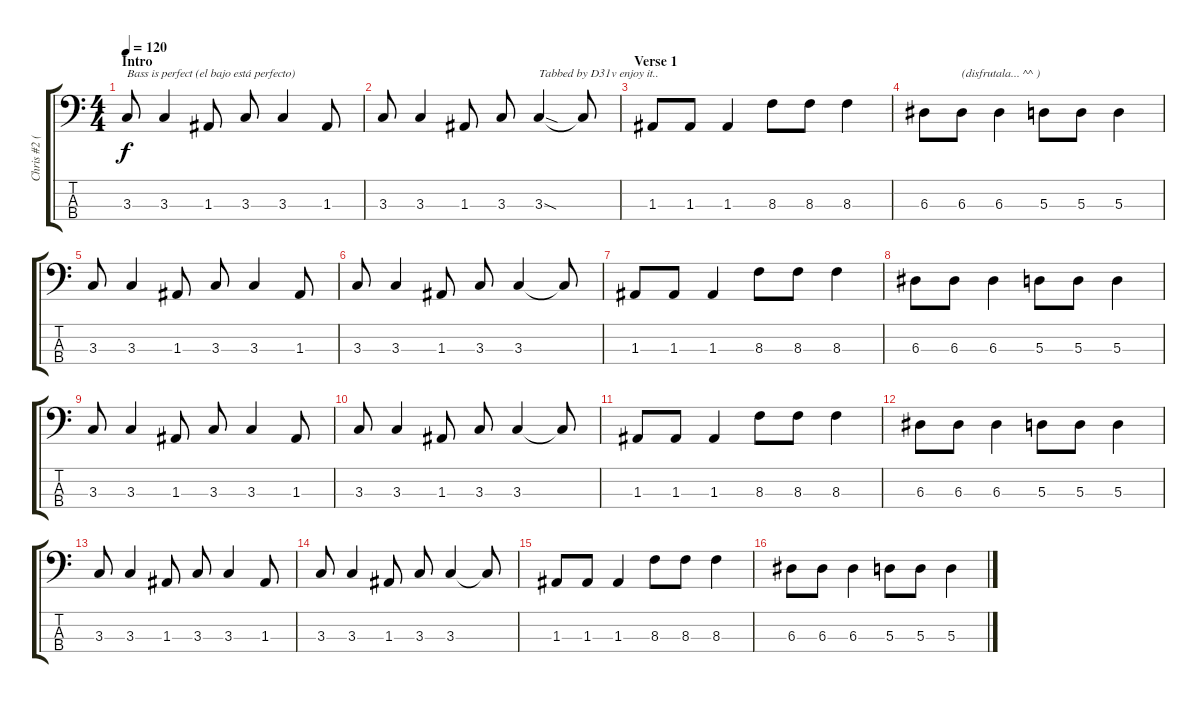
\track ("Chris #2 (Bass)" "Chris #2 (") {instrument electricbasspick}
\staff {score tabs}
\tuning (G2 D2 A1 E1) {hide}
\ts (4 4)
\section ("" "Intro")
\tempo 120
\tempo 215
\tempo 120
\clef f4
\ks c
3.3.8{txt "Bass is perfect (el bajo está perfecto)" dy f instrument electricbasspick} 3.3.4 1.3.8 3.3.8 3.3.4 1.3.8 |
3.3.8 3.3.4 1.3.8 3.3.8 3.3{sod}.4{txt "Tabbed by D31v enjoy it.."} 3.3{t}.8 |
\section ("" "Verse 1")
1.3.8 1.3.8 1.3.4 8.3.8 8.3.8 8.3.4 |
6.3.8 6.3.8{txt "(disfrutala... ^^ )"} 6.3.4 5.3.8 5.3.8 5.3.4 |
3.3.8 3.3.4 1.3.8 3.3.8 3.3.4 1.3.8 |
3.3.8 3.3.4 1.3.8 3.3.8 3.3.4 3.3{t}.8 |
1.3.8 1.3.8 1.3.4 8.3.8 8.3.8 8.3.4 |
6.3.8 6.3.8 6.3.4 5.3.8 5.3.8 5.3.4 |
3.3.8 3.3.4 1.3.8 3.3.8 3.3.4 1.3.8 |
3.3.8 3.3.4 1.3.8 3.3.8 3.3.4 3.3{t}.8 |
1.3.8 1.3.8 1.3.4 8.3.8 8.3.8 8.3.4 |
6.3.8 6.3.8 6.3.4 5.3.8 5.3.8 5.3.4 |
3.3.8 3.3.4 1.3.8 3.3.8 3.3.4 1.3.8 |
3.3.8 3.3.4 1.3.8 3.3.8 3.3.4 3.3{t}.8 |
1.3.8 1.3.8 1.3.4 8.3.8 8.3.8 8.3.4 |
6.3.8 6.3.8 6.3.4 5.3.8 5.3.8 5.3.4
